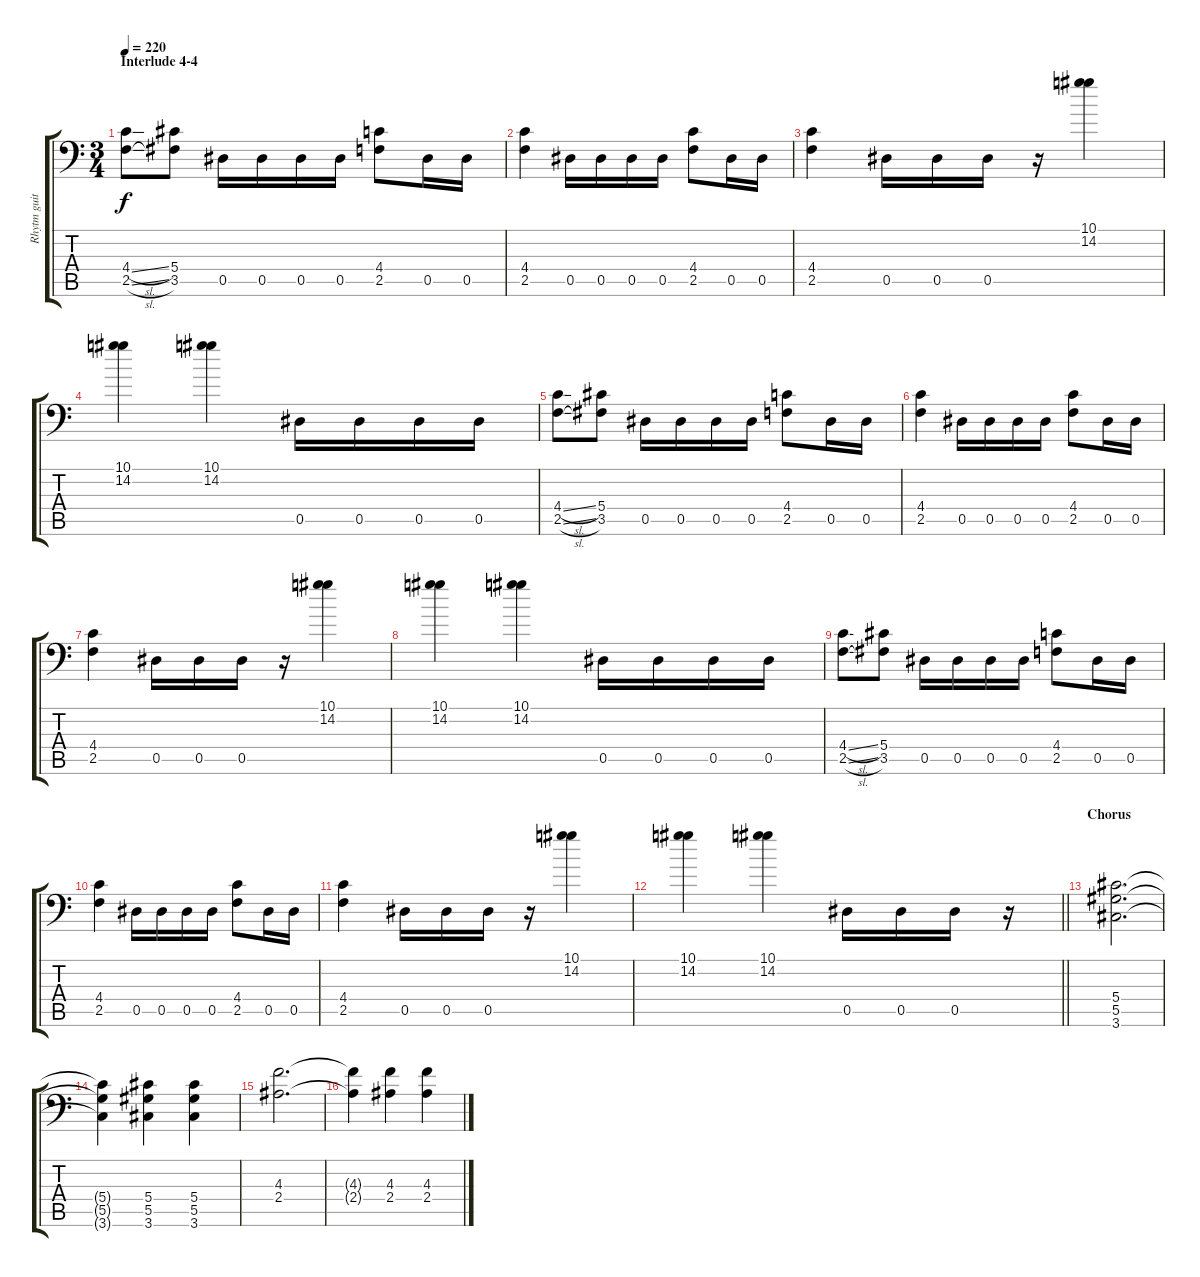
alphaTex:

\track ("Rhytm guitar" "Rhytm guit") {instrument distortionguitar}
\staff {score tabs}
\tuning (Bb3 F3 Db3 Ab2 Eb2 Bb1) {hide}
\ts (3 4)
\section ("" "Interlude 4-4")
\tempo 220
\clef f4
\ks c
(4.4{sl} 2.5{sl}).8{dy f} (5.4 3.5).8 0.5.16 0.5.16 0.5.16 0.5.16 (4.4 2.5).8 0.5.16 0.5.16 |
(4.4 2.5).4 0.5.16 0.5.16 0.5.16 0.5.16 (4.4 2.5).8 0.5.16 0.5.16 |
(4.4 2.5).4 0.5.16 0.5.16 0.5.16 r.16 (10.1 14.2).4 |
(10.1 14.2).4 (10.1 14.2).4 0.5.16 0.5.16 0.5.16 0.5.16 |
(4.4{sl} 2.5{sl}).8 (5.4 3.5).8 0.5.16 0.5.16 0.5.16 0.5.16 (4.4 2.5).8 0.5.16 0.5.16 |
(4.4 2.5).4 0.5.16 0.5.16 0.5.16 0.5.16 (4.4 2.5).8 0.5.16 0.5.16 |
(4.4 2.5).4 0.5.16 0.5.16 0.5.16 r.16 (10.1 14.2).4 |
(10.1 14.2).4 (10.1 14.2).4 0.5.16 0.5.16 0.5.16 0.5.16 |
(4.4{sl} 2.5{sl}).8 (5.4 3.5).8 0.5.16 0.5.16 0.5.16 0.5.16 (4.4 2.5).8 0.5.16 0.5.16 |
(4.4 2.5).4{volume 11} 0.5.16 0.5.16 0.5.16 0.5.16 (4.4 2.5).8 0.5.16 0.5.16 |
(4.4 2.5).4 0.5.16 0.5.16 0.5.16 r.16 (10.1 14.2).4 |
\barLineRight lightlight
(10.1 14.2).4 (10.1 14.2).4 0.5.16 0.5.16 0.5.16 r.16 |
\section ("" "Chorus")
(5.4 5.5 3.6).2{d} |
(5.4{t} 5.5{t} 3.6{t}).4 (5.4 5.5 3.6).4 (5.4 5.5 3.6).4 |
(4.3 2.4).2{d} |
(4.3{t} 2.4{t}).4 (4.3 2.4).4 (4.3 2.4).4
